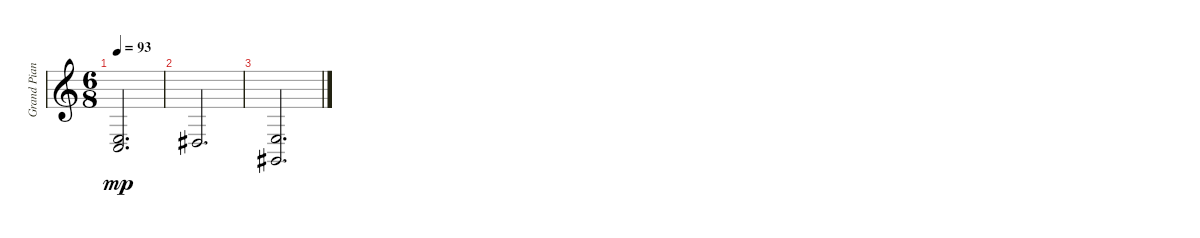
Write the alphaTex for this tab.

\track ("Grand Piano [Per Wiberg]" "Grand Pian") {instrument electricgrandpiano}
\staff {score}
\tuning (E4 B3 G3 D3 A2 E2) {hide}
\ts (6 8)
\tempo 93
\clef g2
\ks c
(2.4 3.5).2{d dy mp} |
1.4.2{d} |
(2.4 4.6).2{d}
